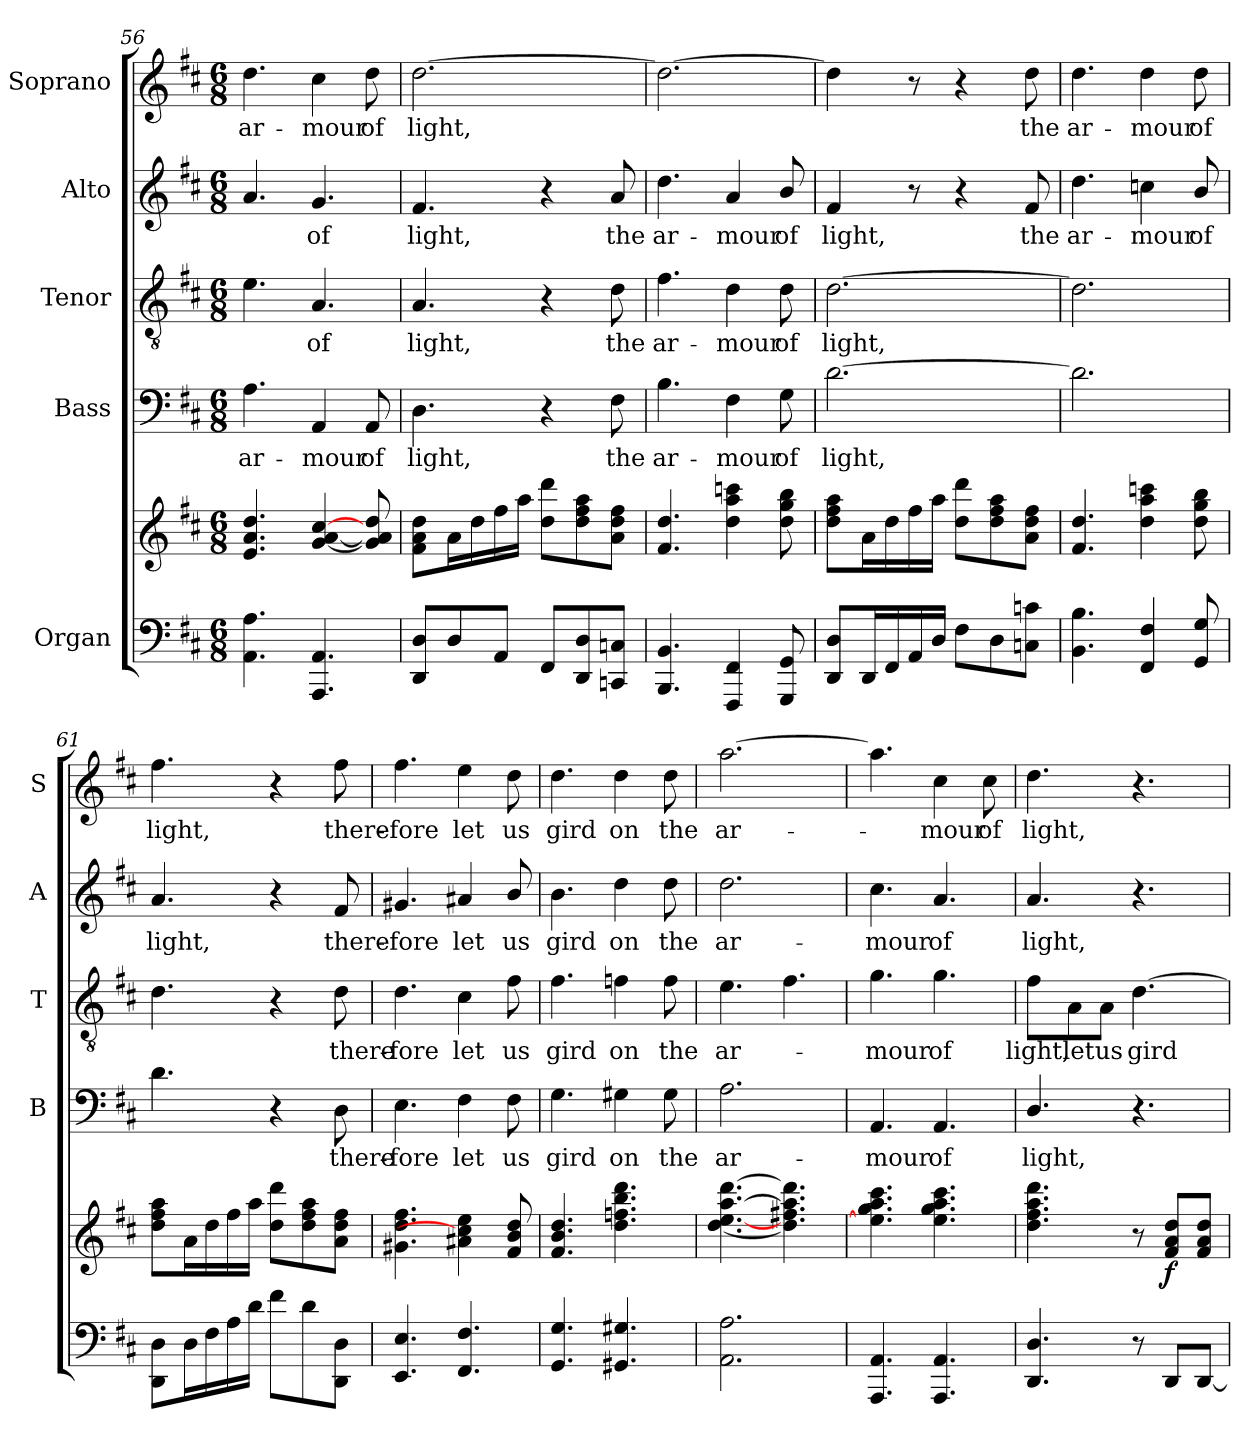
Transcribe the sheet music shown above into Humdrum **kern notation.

**kern	**kern	**dynam	**kern	**text	**kern	**text	**kern	**text	**kern	**text
*part5	*part5	*part5	*part4	*part4	*part3	*part3	*part2	*part2	*part1	*part1
*staff6	*staff5	*staff5/6	*staff4	*staff4	*staff3	*staff3	*staff2	*staff2	*staff1	*staff1
*I"Organ	*	*	*I"Bass	*	*I"Tenor	*	*I"Alto	*	*I"Soprano	*
*	*	*	*I'B	*	*I'T	*	*I'A	*	*I'S	*
!!LO:PB:g=z
*clefF4	*clefG2	*	*clefF4	*	*clefGv2	*	*clefG2	*	*clefG2	*
*k[f#c#]	*k[f#c#]	*	*k[f#c#]	*	*k[f#c#]	*	*k[f#c#]	*	*k[f#c#]	*
*D:	*D:	*	*D:	*	*D:	*	*D:	*	*D:	*
*M6/8	*M6/8	*	*M6/8	*	*M6/8	*	*M6/8	*	*M6/8	*
=56	=56	=56	=56	=56	=56	=56	=56	=56	=56	=56
!	!	!	!	!LO:LY:b	!	!	!	!	!	!LO:LY:b
4.AA\ 4.A\	4.e/ 4.a/ 4.dd/	.	4.A\	ar-	4.e\	.	4.a/	.	4.dd\	ar-
!	!	!	!	!LO:LY:b	!	!LO:LY:b	!	!LO:LY:b	!	!LO:LY:b
4.AAA/ 4.AA/	[4g/ [4a/ [4cc#/	.	4AA/	-mour	4.A/	of	4.g/	of	4cc#\	-mour
!	!	!	!	!LO:LY:b	!	!	!	!	!	!LO:LY:b
.	8g/] 8a/] 8dd/	.	8AA/	of	.	.	.	.	8dd\	of
=57	=57	=57	=57	=57	=57	=57	=57	=57	=57	=57
!	!	!	!	!LO:LY:b	!	!LO:LY:b	!	!LO:LY:b	!	!LO:LY:b
8DD/ 8D/L	8f#\ 8a\ 8dd\L	.	4.D\	light,	4.A/	light,	4.f#/	light,	[2.dd\	light,
8D/	16a\L	.	.	.	.	.	.	.	.	.
.	16dd\	.	.	.	.	.	.	.	.	.
8AA/J	16ff#\	.	.	.	.	.	.	.	.	.
.	16aa\JJ	.	.	.	.	.	.	.	.	.
8FF#/L	8dd\ 8ddd\L	.	4r	.	4r	.	4r	.	.	.
8DD/ 8D/	8dd\ 8ff#\ 8aa\	.	.	.	.	.	.	.	.	.
!	!	!	!	!LO:LY:b	!	!LO:LY:b	!	!LO:LY:b	!	!
8CCn/ 8Cn/J	8a\ 8dd\ 8ff#\J	.	8F#\	the	8d\	the	8a/	the	.	.
=58	=58	=58	=58	=58	=58	=58	=58	=58	=58	=58
!	!	!	!	!LO:LY:b	!	!LO:LY:b	!	!LO:LY:b	!	!
4.BBB/ 4.BB/	4.f#/ 4.dd/	.	4.B\	ar-	4.f#\	ar-	4.dd\	ar-	2.dd\_	.
!	!	!	!	!LO:LY:b	!	!LO:LY:b	!	!LO:LY:b	!	!
4FFF#/ 4FF#/	4dd\ 4aa\ 4cccn\	.	4F#\	-mour	4d\	-mour	4a/	-mour	.	.
!	!	!	!	!LO:LY:b	!	!LO:LY:b	!	!LO:LY:b	!	!
8GGG/ 8GG/	8dd\ 8gg\ 8bb\	.	8G\	of	8d\	of	8b/	of	.	.
=59	=59	=59	=59	=59	=59	=59	=59	=59	=59	=59
!	!	!	!	!LO:LY:b	!	!LO:LY:b	!	!LO:LY:b	!	!
8DD/ 8D/L	8dd\ 8ff#\ 8aa\L	.	[2.d\	light,	[2.d\	light,	4f#/	light,	4dd\]	.
16DD/L	16a\L	.	.	.	.	.	.	.	.	.
16FF#/	16dd\	.	.	.	.	.	.	.	.	.
16AA/	16ff#\	.	.	.	.	.	8r	.	8r	.
16D/JJ	16aa\JJ	.	.	.	.	.	.	.	.	.
8F#\L	8dd\ 8ddd\L	.	.	.	.	.	4r	.	4r	.
8D\	8dd\ 8ff#\ 8aa\	.	.	.	.	.	.	.	.	.
!	!	!	!	!	!	!	!	!LO:LY:b	!	!LO:LY:b
8Cn\ 8cn\J	8a\ 8dd\ 8ff#\J	.	.	.	.	.	8f#/	the	8dd\	the
=60	=60	=60	=60	=60	=60	=60	=60	=60	=60	=60
!	!	!	!	!	!	!	!	!LO:LY:b	!	!LO:LY:b
4.BB\ 4.B\	4.f#/ 4.dd/	.	2.d\]	.	2.d\]	.	4.dd\	ar-	4.dd\	ar-
!	!	!	!	!	!	!	!	!LO:LY:b	!	!LO:LY:b
4FF#/ 4F#/	4dd\ 4aa\ 4cccn\	.	.	.	.	.	4ccn\	-mour	4dd\	-mour
!	!	!	!	!	!	!	!	!LO:LY:b	!	!LO:LY:b
8GG/ 8G/	8dd\ 8gg\ 8bb\	.	.	.	.	.	8b/	of	8dd\	of
=61	=61	=61	=61	=61	=61	=61	=61	=61	=61	=61
!	!	!	!	!	!	!	!	!LO:LY:b	!	!LO:LY:b
8DD\ 8D\L	8dd\ 8ff#\ 8aa\L	.	4.d\	.	4.d\	.	4.a/	light,	4.ff#\	light,
16D\L	16a\L	.	.	.	.	.	.	.	.	.
16F#\	16dd\	.	.	.	.	.	.	.	.	.
16A\	16ff#\	.	.	.	.	.	.	.	.	.
16d\JJ	16aa\JJ	.	.	.	.	.	.	.	.	.
8f#\L	8dd\ 8ddd\L	.	4r	.	4r	.	4r	.	4r	.
8d\	8dd\ 8ff#\ 8aa\	.	.	.	.	.	.	.	.	.
!	!	!	!	!LO:LY:b	!	!LO:LY:b	!	!LO:LY:b	!	!LO:LY:b
8DD\ 8D\J	8a\ 8dd\ 8ff#\J	.	8D\	there-	8d\	there-	8f#/	there-	8ff#\	there-
!!LO:LB:g=z
=62	=62	=62	=62	=62	=62	=62	=62	=62	=62	=62
!	!	!	!	!LO:LY:b	!	!LO:LY:b	!	!LO:LY:b	!	!LO:LY:b
4.EE/ 4.E/	4.g#X\ 4.dd\ 4.ff#\	.	4.E\	-fore	4.d\	-fore	4.g#X/	-fore	4.ff#\	-fore
!	!	!	!	!LO:LY:b	!	!LO:LY:b	!	!LO:LY:b	!	!LO:LY:b
4.FF#/ 4.F#/	4a#X\ 4cc#\] 4ee\	.	4F#\	let	4c#\	let	4a#X/	let	4ee\	let
!	!	!	!	!LO:LY:b	!	!LO:LY:b	!	!LO:LY:b	!	!LO:LY:b
.	8f#/ 8b/ 8dd/	.	8F#\	us	8f#\	us	8b/	us	8dd\	us
!!LO:PB:g=z
=63	=63	=63	=63	=63	=63	=63	=63	=63	=63	=63
!	!	!	!	!LO:LY:b	!	!LO:LY:b	!	!LO:LY:b	!	!LO:LY:b
4.GG/ 4.G/	4.f#/ 4.b/ 4.dd/	.	4.G\	gird	4.f#\	gird	4.b\	gird	4.dd\	gird
!	!	!	!	!LO:LY:b	!	!LO:LY:b	!	!LO:LY:b	!	!LO:LY:b
4.GG#X/ 4.G#X/	4.dd\ 4.ffn\ 4.bb\ 4.ddd\	.	4G#X\	on	4fn\	on	4dd\	on	4dd\	on
!	!	!	!	!LO:LY:b	!	!LO:LY:b	!	!LO:LY:b	!	!LO:LY:b
.	.	.	8G#\	the	8f\	the	8dd\	the	8dd\	the
=64	=64	=64	=64	=64	=64	=64	=64	=64	=64	=64
!	!	!	!	!LO:LY:b	!	!LO:LY:b	!	!LO:LY:b	!	!LO:LY:b
2.AA\ 2.A\	[4.dd\ [4.ee\ [4.aa\ [4.ddd\	.	2.A\	ar-	4.e\	ar-	2.dd\	ar-	[2.aa\	ar-
.	4.dd\] 4.ff#X\ 4.aa\] 4.ddd\]	.	.	.	4.f#i\	.	.	.	.	.
=65	=65	=65	=65	=65	=65	=65	=65	=65	=65	=65
!	!	!	!	!LO:LY:b	!	!LO:LY:b	!	!LO:LY:b	!	!
4.AAA/ 4.AA/	4.ee\] 4.gg\ 4.aa\ 4.ccc#\	.	4.AA/	-mour	4.g\	mour	4.cc#\	-mour	4.aa\]	.
!	!	!	!	!LO:LY:b	!	!LO:LY:b	!	!LO:LY:b	!	!LO:LY:b
4.AAA/ 4.AA/	4.ee\ 4.gg\ 4.aa\ 4.ccc#\	.	4.AA/	of	4.g\	of	4.a/	of	4cc#\	mour
!	!	!	!	!	!	!	!	!	!	!LO:LY:b
.	.	.	.	.	.	.	.	.	8cc#\	of
=66	=66	=66	=66	=66	=66	=66	=66	=66	=66	=66
!	!	!	!	!LO:LY:b	!	!LO:LY:b	!	!LO:LY:b	!	!LO:LY:b
4.DD/ 4.D/	4.dd\ 4.ff#\ 4.aa\ 4.ddd\	.	4.D/	light,	8f#\L	light,	4.a/	light,	4.dd\	light,
!	!	!	!	!	!	!LO:LY:b	!	!	!	!
.	.	.	.	.	8A\	let	.	.	.	.
!	!	!	!	!	!	!LO:LY:b	!	!	!	!
.	.	.	.	.	8A\J	us	.	.	.	.
!	!	!	!	!	!	!LO:LY:b	!	!	!	!
8r	8r	.	4.r	.	[4.d\	gird	4.r	.	4.r	.
!	!	!LO:DY:b	!	!	!	!	!	!	!	!
8DD/L	8f#/ 8a/ 8dd/L	f	.	.	.	.	.	.	.	.
[8DD/J	8f#/ 8a/ 8dd/J	.	.	.	.	.	.	.	.	.
=	=	=	=	=	=	=	=	=	=	=
*-	*-	*-	*-	*-	*-	*-	*-	*-	*-	*-
